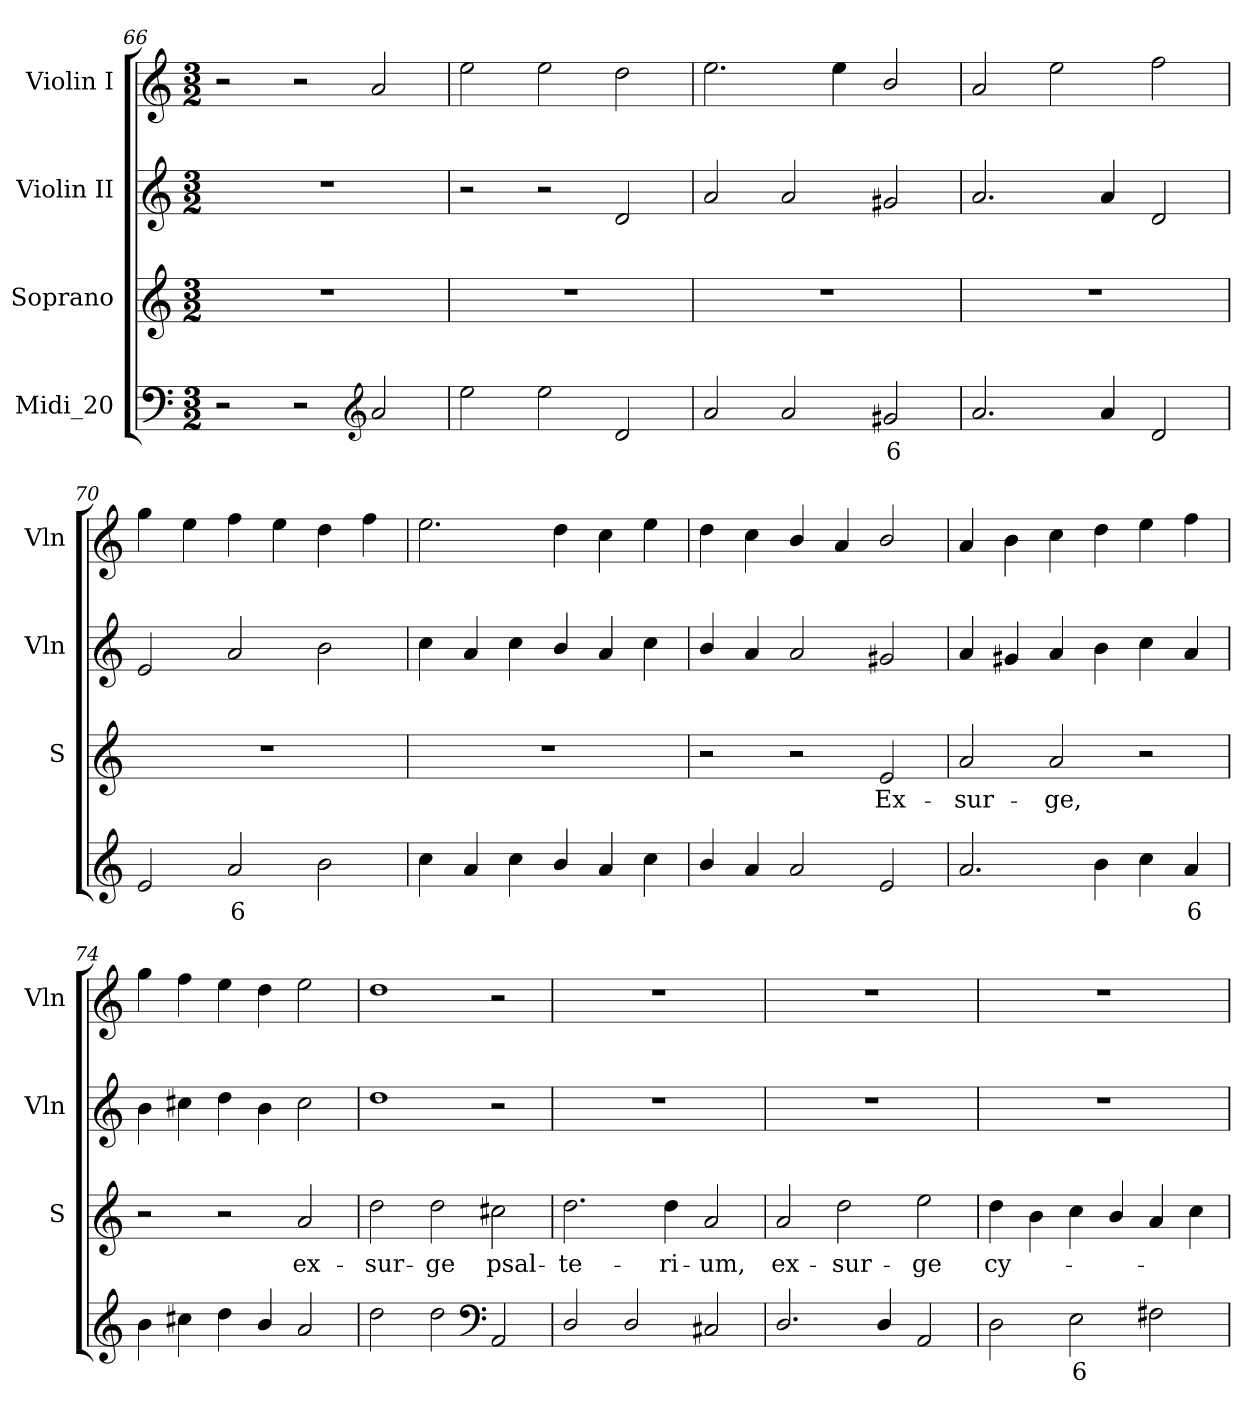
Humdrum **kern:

**kern	**text	**kern	**text	**kern	**kern
*part4	*part4	*part3	*part3	*part2	*part1
*staff4	*staff4	*staff3	*staff3	*staff2	*staff1
*I"Midi_20	*	*I"Soprano	*	*I"Violin II	*I"Violin I
*	*	*I'S	*	*I'Vln	*I'Vln
*clefF4	*	*clefG2	*	*clefG2	*clefG2
*k[]	*	*k[]	*	*k[]	*k[]
*C:	*	*C:	*	*C:	*C:
*M3/2	*	*M3/2	*	*M3/2	*M3/2
=66	=66	=66	=66	=66	=66
!	!	!LO:N:vis=1	!	!LO:N:vis=1	!
2r	.	1.r	.	1.r	2r
2r	.	.	.	.	2r
*clefG2	*	*	*	*	*
2a	.	.	.	.	2a
=67	=67	=67	=67	=67	=67
!	!	!LO:N:vis=1	!	!	!
2ee	.	1.r	.	2r	2ee
2ee	.	.	.	2r	2ee
2d	.	.	.	2d	2dd
=68	=68	=68	=68	=68	=68
!	!	!LO:N:vis=1	!	!	!
2a	.	1.r	.	2a	2.ee
2a	.	.	.	2a	.
.	.	.	.	.	4ee
!	!LO:LY:b	!	!	!	!
2g#X	6	.	.	2g#X	2b/
=69	=69	=69	=69	=69	=69
!	!	!LO:N:vis=1	!	!	!
2.a	.	1.r	.	2.a	2a
.	.	.	.	.	2ee
4a	.	.	.	4a	.
2d	.	.	.	2d	2ff
!!LO:LB:g=z
=70	=70	=70	=70	=70	=70
!	!	!LO:N:vis=1	!	!	!
2e	.	1.r	.	2e	4gg
.	.	.	.	.	4ee
!	!LO:LY:b	!	!	!	!
2a	6	.	.	2a	4ff
.	.	.	.	.	4ee
2b	.	.	.	2b	4dd
.	.	.	.	.	4ff
=71	=71	=71	=71	=71	=71
!	!	!LO:N:vis=1	!	!	!
4cc	.	1.r	.	4cc	2.ee
4a	.	.	.	4a	.
4cc	.	.	.	4cc	.
4b/	.	.	.	4b/	4dd
4a	.	.	.	4a	4cc
4cc	.	.	.	4cc	4ee
=72	=72	=72	=72	=72	=72
4b/	.	2r	.	4b/	4dd
4a	.	.	.	4a	4cc
2a	.	2r	.	2a	4b/
.	.	.	.	.	4a
!	!	!	!LO:LY:b	!	!
2e	.	2e	Ex-	2g#X	2b/
=73	=73	=73	=73	=73	=73
!	!	!	!LO:LY:b	!	!
2.a	.	2a	-sur-	4a	4a
.	.	.	.	4g#X	4b
!	!	!	!LO:LY:b	!	!
.	.	2a	-ge,	4a	4cc
4b	.	.	.	4b	4dd
4cc	.	2r	.	4cc	4ee
!	!LO:LY:b	!	!	!	!
4a	6	.	.	4a	4ff
=74	=74	=74	=74	=74	=74
4b	.	2r	.	4b	4gg
4cc#X	.	.	.	4cc#X	4ff
4dd	.	2r	.	4dd	4ee
4b/	.	.	.	4b	4dd
!	!	!	!LO:LY:b	!	!
2a	.	2a	ex-	2cc#	2ee
=75	=75	=75	=75	=75	=75
!	!	!	!LO:LY:b	!	!
2dd	.	2dd	-sur-	1dd	1dd
!	!	!	!LO:LY:b	!	!
2dd	.	2dd	-ge	.	.
*clefF4	*	*	*	*	*
!	!	!	!LO:LY:b	!	!
2AA	.	2cc#X	psal-	2r	2r
=76	=76	=76	=76	=76	=76
!	!	!	!LO:LY:b	!LO:N:vis=1	!LO:N:vis=1
2D/	.	2.dd	-te-	1.r	1.r
2D/	.	.	.	.	.
!	!	!	!LO:LY:b	!	!
.	.	4dd	-ri-	.	.
!	!	!	!LO:LY:b	!	!
2C#X	.	2a	-um,	.	.
=77	=77	=77	=77	=77	=77
!	!	!	!LO:LY:b	!LO:N:vis=1	!LO:N:vis=1
2.D/	.	2a	ex-	1.r	1.r
!	!	!	!LO:LY:b	!	!
.	.	2dd	-sur-	.	.
4D/	.	.	.	.	.
!	!	!	!LO:LY:b	!	!
2AA	.	2ee	-ge	.	.
=78	=78	=78	=78	=78	=78
!	!	!	!LO:LY:b	!LO:N:vis=1	!LO:N:vis=1
2D	.	4dd	cy-	1.r	1.r
.	.	4b	.	.	.
!	!LO:LY:b	!	!	!	!
2E	6	4cc	.	.	.
.	.	4b/	.	.	.
2F#X	.	4a	.	.	.
.	.	4cc	.	.	.
=	=	=	=	=	=
*-	*-	*-	*-	*-	*-
